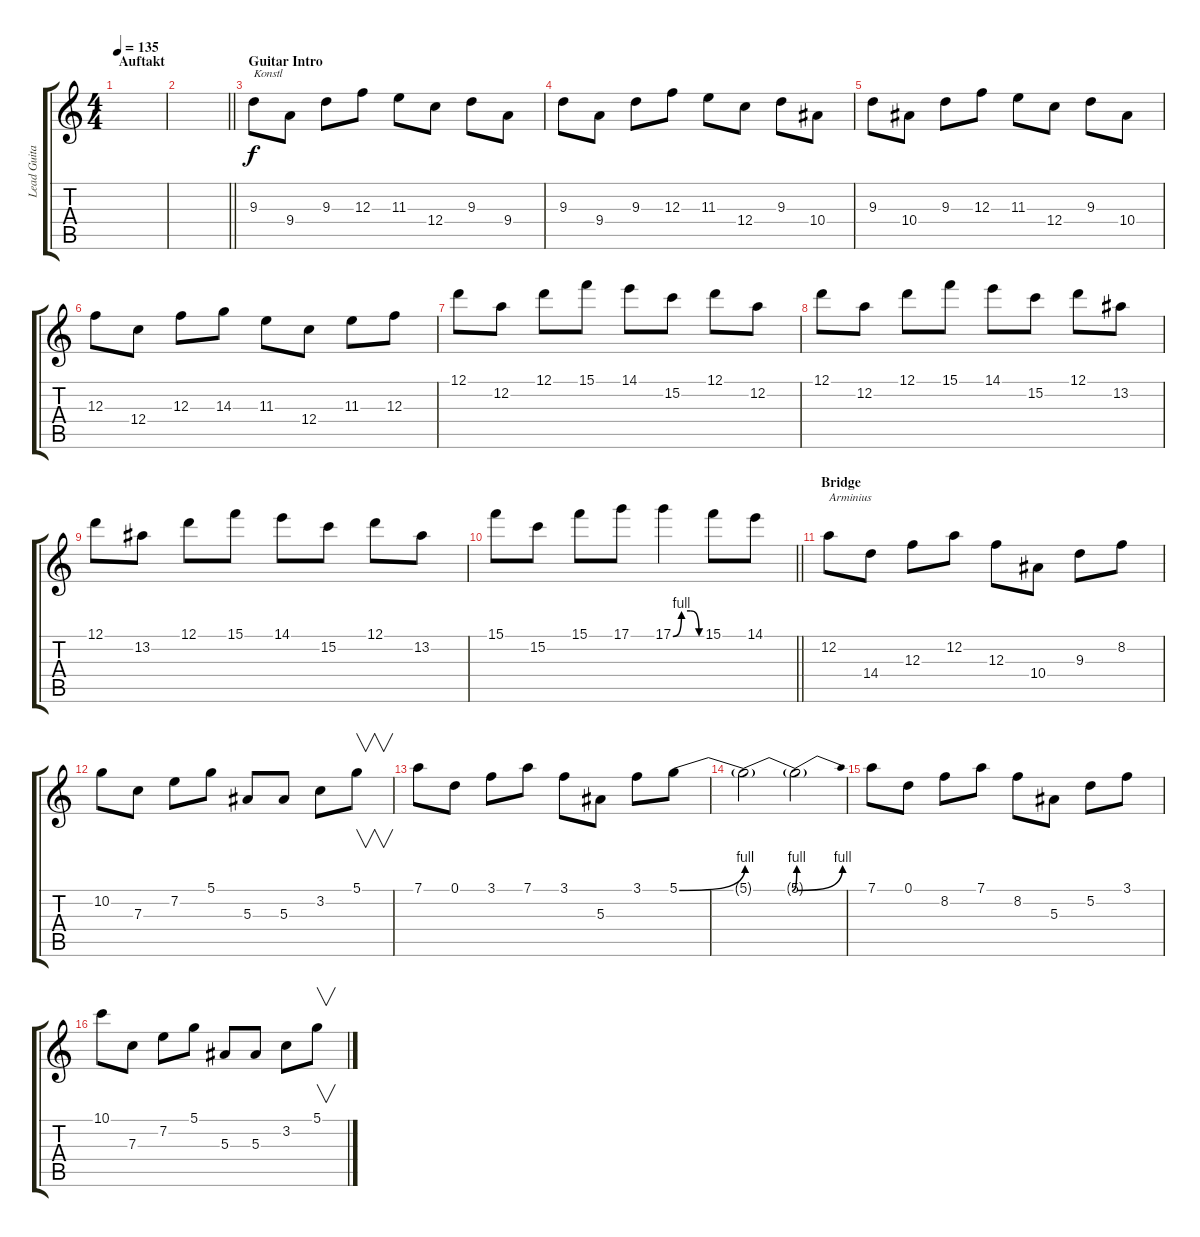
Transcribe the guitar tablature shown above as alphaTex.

\track ("Lead Guitar (DER Armin)" "Lead Guita") {instrument distortionguitar}
\staff {score tabs}
\tuning (D4 A3 F3 C3 G2 C2) {hide}
\ts (4 4)
\section ("" "Auftakt")
\tempo 135
\clef g2
\ks aminor
|
\barLineRight lightlight
|
\section ("" "Guitar Intro")
9.3.8{txt "Konstl"} 9.4.8 9.3.8 12.3.8 11.3.8 12.4.8 9.3.8 9.4.8 |
9.3.8 9.4.8 9.3.8 12.3.8 11.3.8 12.4.8 9.3.8 10.4.8 |
9.3.8 10.4.8 9.3.8 12.3.8 11.3.8 12.4.8 9.3.8 10.4.8 |
12.3.8 12.4.8 12.3.8 14.3.8 11.3.8 12.4.8 11.3.8 12.3.8 |
12.1.8 12.2.8 12.1.8 15.1.8 14.1.8 15.2.8 12.1.8 12.2.8 |
12.1.8 12.2.8 12.1.8 15.1.8 14.1.8 15.2.8 12.1.8 13.2.8 |
12.1.8 13.2.8 12.1.8 15.1.8 14.1.8 15.2.8 12.1.8 13.2.8 |
\barLineRight lightlight
15.1.8 15.2.8 15.1.8 17.1.8 17.1{be (custom 0 0 18 4 37 4 55 0 60 0)}.4 15.1.8 14.1.8 |
\section ("" "Bridge")
12.2.8{txt "Arminius"} 14.4.8 12.3.8 12.2.8 12.3.8 10.4.8 9.3.8 8.2.8 |
10.2.8 7.3.8 7.2.8 5.1.8 5.3.8 5.3.8 3.2.8 5.1.8{v} |
7.1.8 0.1.8 3.1.8 7.1.8 3.1.8 5.3.8 3.1.8 5.1{be (bend 0 0 60 4)}.8 |
5.1{be (custom 0 0 15 0 45 0 47 0 55 0 60 4) t}.2 5.1{be (bend 0 0 60 4) t}.2 |
7.1.8 0.1.8 8.2.8 7.1.8 8.2.8 5.3.8 5.2.8 3.1.8 |
10.1.8 7.3.8 7.2.8 5.1.8 5.3.8 5.3.8 3.2.8 5.1.8{v}
